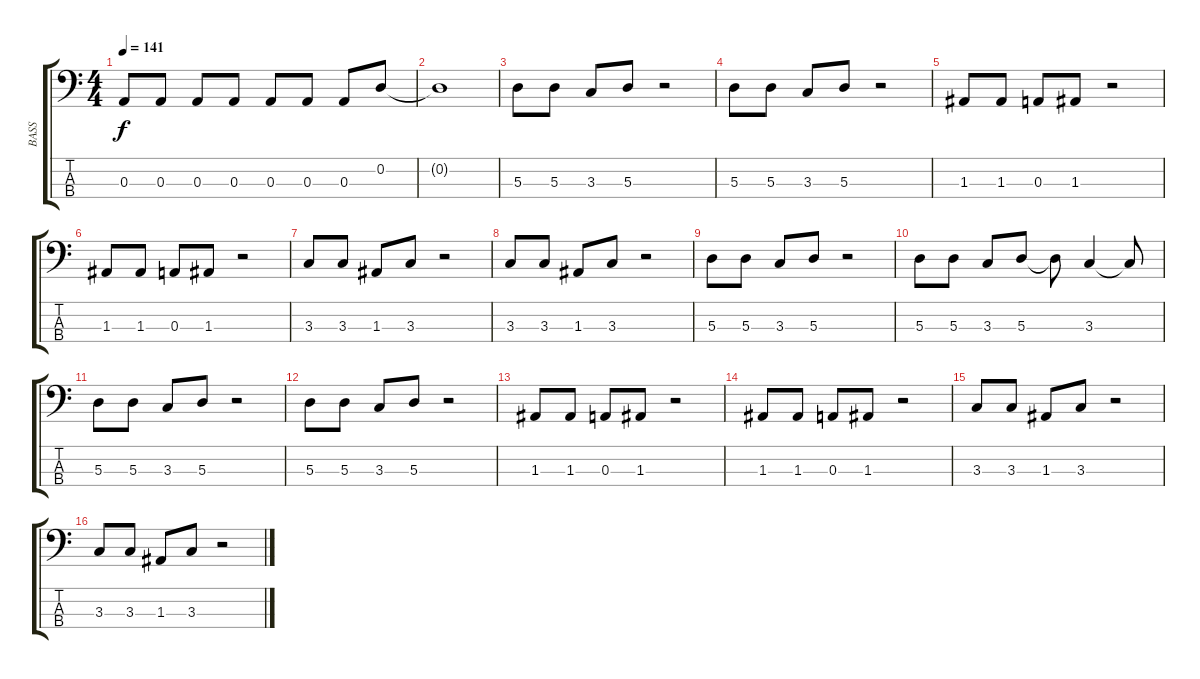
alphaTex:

\track ("BASS" "BASS") {instrument electricbassfinger}
\staff {score tabs}
\tuning (G2 D2 A1 E1) {hide}
\ts (4 4)
\tempo 141
\clef f4
\ks c
0.3.8{dy f} 0.3.8 0.3.8 0.3.8 0.3.8 0.3.8 0.3.8 0.2.8 |
0.2{t}.1 |
5.3.8 5.3.8 3.3.8 5.3.8 r.2 |
5.3.8 5.3.8 3.3.8 5.3.8 r.2 |
1.3.8 1.3.8 0.3.8 1.3.8 r.2 |
1.3.8 1.3.8 0.3.8 1.3.8 r.2 |
3.3.8 3.3.8 1.3.8 3.3.8 r.2 |
3.3.8 3.3.8 1.3.8 3.3.8 r.2 |
5.3.8 5.3.8 3.3.8 5.3.8 r.2 |
5.3.8 5.3.8 3.3.8 5.3.8 5.3{t}.8 3.3.4 3.3{t}.8 |
5.3.8 5.3.8 3.3.8 5.3.8 r.2 |
5.3.8 5.3.8 3.3.8 5.3.8 r.2 |
1.3.8 1.3.8 0.3.8 1.3.8 r.2 |
1.3.8 1.3.8 0.3.8 1.3.8 r.2 |
3.3.8 3.3.8 1.3.8 3.3.8 r.2 |
3.3.8 3.3.8 1.3.8 3.3.8 r.2
